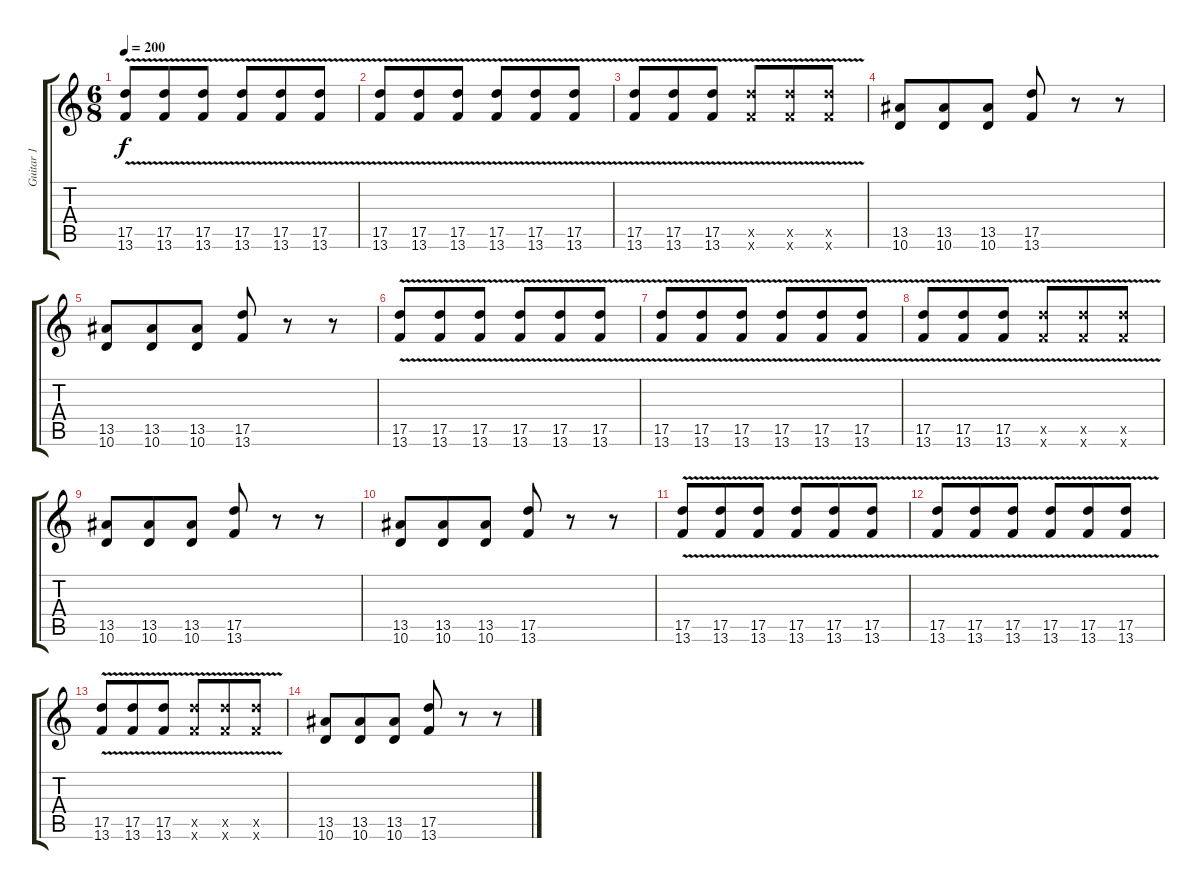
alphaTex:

\track ("Guitar 1" "Guitar 1") {instrument overdrivenguitar}
\staff {score tabs}
\tuning (E4 B3 G3 D3 A2 E2) {hide}
\ts (6 8)
\tempo 200
\clef g2
\ks c
(17.5{v} 13.6{v}).8{dy f} (17.5{v} 13.6{v}).8 (17.5{v} 13.6{v}).8 (17.5{v} 13.6{v}).8 (17.5{v} 13.6{v}).8 (17.5{v} 13.6{v}).8 |
(17.5{v} 13.6{v}).8 (17.5{v} 13.6{v}).8 (17.5{v} 13.6{v}).8 (17.5{v} 13.6{v}).8 (17.5{v} 13.6{v}).8 (17.5{v} 13.6{v}).8 |
(17.5{v} 13.6{v}).8 (17.5{v} 13.6{v}).8 (17.5{v} 13.6{v}).8 (17.5{v x} 13.6{v x}).8 (17.5{v x} 13.6{v x}).8 (17.5{v x} 13.6{v x}).8 |
(13.5 10.6).8 (13.5 10.6).8 (13.5 10.6).8 (17.5 13.6).8 r.8 r.8 |
(13.5 10.6).8 (13.5 10.6).8 (13.5 10.6).8 (17.5 13.6).8 r.8 r.8 |
(17.5{v} 13.6{v}).8 (17.5{v} 13.6{v}).8 (17.5{v} 13.6{v}).8 (17.5{v} 13.6{v}).8 (17.5{v} 13.6{v}).8 (17.5{v} 13.6{v}).8 |
(17.5{v} 13.6{v}).8 (17.5{v} 13.6{v}).8 (17.5{v} 13.6{v}).8 (17.5{v} 13.6{v}).8 (17.5{v} 13.6{v}).8 (17.5{v} 13.6{v}).8 |
(17.5{v} 13.6{v}).8 (17.5{v} 13.6{v}).8 (17.5{v} 13.6{v}).8 (17.5{v x} 13.6{v x}).8 (17.5{v x} 13.6{v x}).8 (17.5{v x} 13.6{v x}).8 |
(13.5 10.6).8 (13.5 10.6).8 (13.5 10.6).8 (17.5 13.6).8 r.8 r.8 |
(13.5 10.6).8 (13.5 10.6).8 (13.5 10.6).8 (17.5 13.6).8 r.8 r.8 |
(17.5{v} 13.6{v}).8 (17.5{v} 13.6{v}).8 (17.5{v} 13.6{v}).8 (17.5{v} 13.6{v}).8 (17.5{v} 13.6{v}).8 (17.5{v} 13.6{v}).8 |
(17.5{v} 13.6{v}).8 (17.5{v} 13.6{v}).8 (17.5{v} 13.6{v}).8 (17.5{v} 13.6{v}).8 (17.5{v} 13.6{v}).8 (17.5{v} 13.6{v}).8 |
(17.5{v} 13.6{v}).8 (17.5{v} 13.6{v}).8 (17.5{v} 13.6{v}).8 (17.5{v x} 13.6{v x}).8 (17.5{v x} 13.6{v x}).8 (17.5{v x} 13.6{v x}).8 |
(13.5 10.6).8 (13.5 10.6).8 (13.5 10.6).8 (17.5 13.6).8 r.8 r.8
